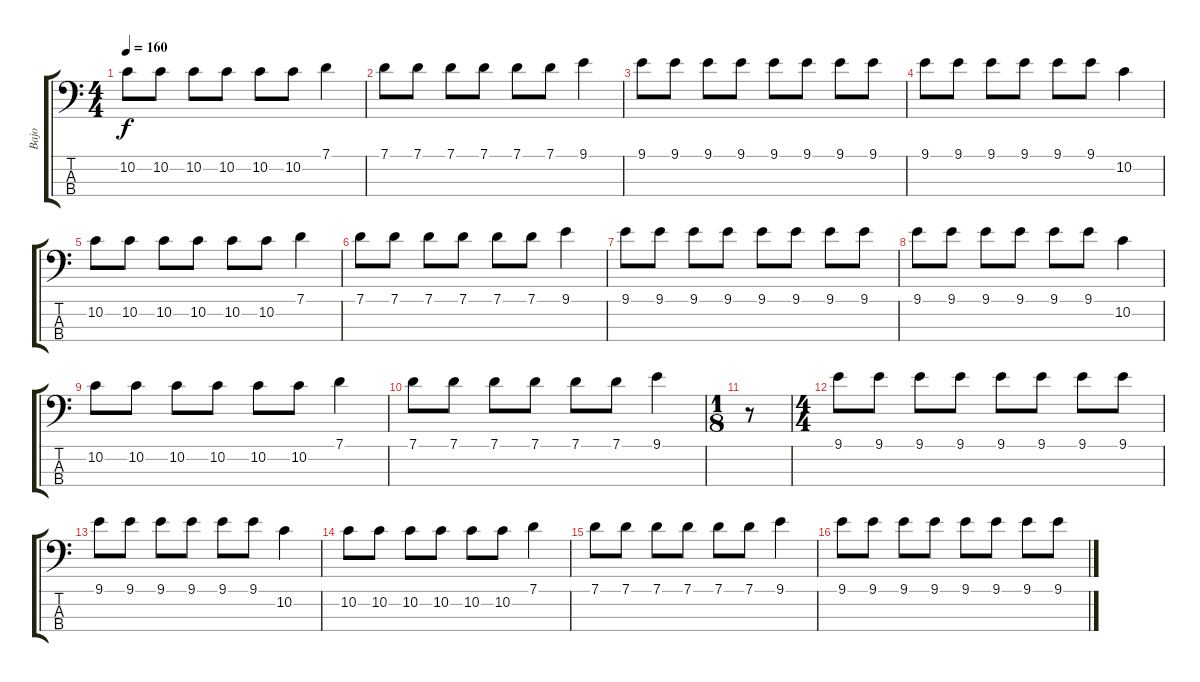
\track ("Bajo" "Bajo") {instrument electricbassfinger}
\staff {score tabs}
\tuning (G2 D2 A1 E1) {hide}
\ts (4 4)
\tempo 160
\clef f4
\ks c
10.2.8{dy f} 10.2.8 10.2.8 10.2.8 10.2.8 10.2.8 7.1.4 |
7.1.8 7.1.8 7.1.8 7.1.8 7.1.8 7.1.8 9.1.4 |
9.1.8 9.1.8 9.1.8 9.1.8 9.1.8 9.1.8 9.1.8 9.1.8 |
9.1.8 9.1.8 9.1.8 9.1.8 9.1.8 9.1.8 10.2.4 |
10.2.8 10.2.8 10.2.8 10.2.8 10.2.8 10.2.8 7.1.4 |
7.1.8 7.1.8 7.1.8 7.1.8 7.1.8 7.1.8 9.1.4 |
9.1.8 9.1.8 9.1.8 9.1.8 9.1.8 9.1.8 9.1.8 9.1.8 |
9.1.8 9.1.8 9.1.8 9.1.8 9.1.8 9.1.8 10.2.4 |
10.2.8 10.2.8 10.2.8 10.2.8 10.2.8 10.2.8 7.1.4 |
7.1.8 7.1.8 7.1.8 7.1.8 7.1.8 7.1.8 9.1.4 |
\ts (1 8)
r.8 |
\ts (4 4)
9.1.8 9.1.8 9.1.8 9.1.8 9.1.8 9.1.8 9.1.8 9.1.8 |
9.1.8 9.1.8 9.1.8 9.1.8 9.1.8 9.1.8 10.2.4 |
10.2.8 10.2.8 10.2.8 10.2.8 10.2.8 10.2.8 7.1.4 |
7.1.8 7.1.8 7.1.8 7.1.8 7.1.8 7.1.8 9.1.4 |
9.1.8 9.1.8 9.1.8 9.1.8 9.1.8 9.1.8 9.1.8 9.1.8
